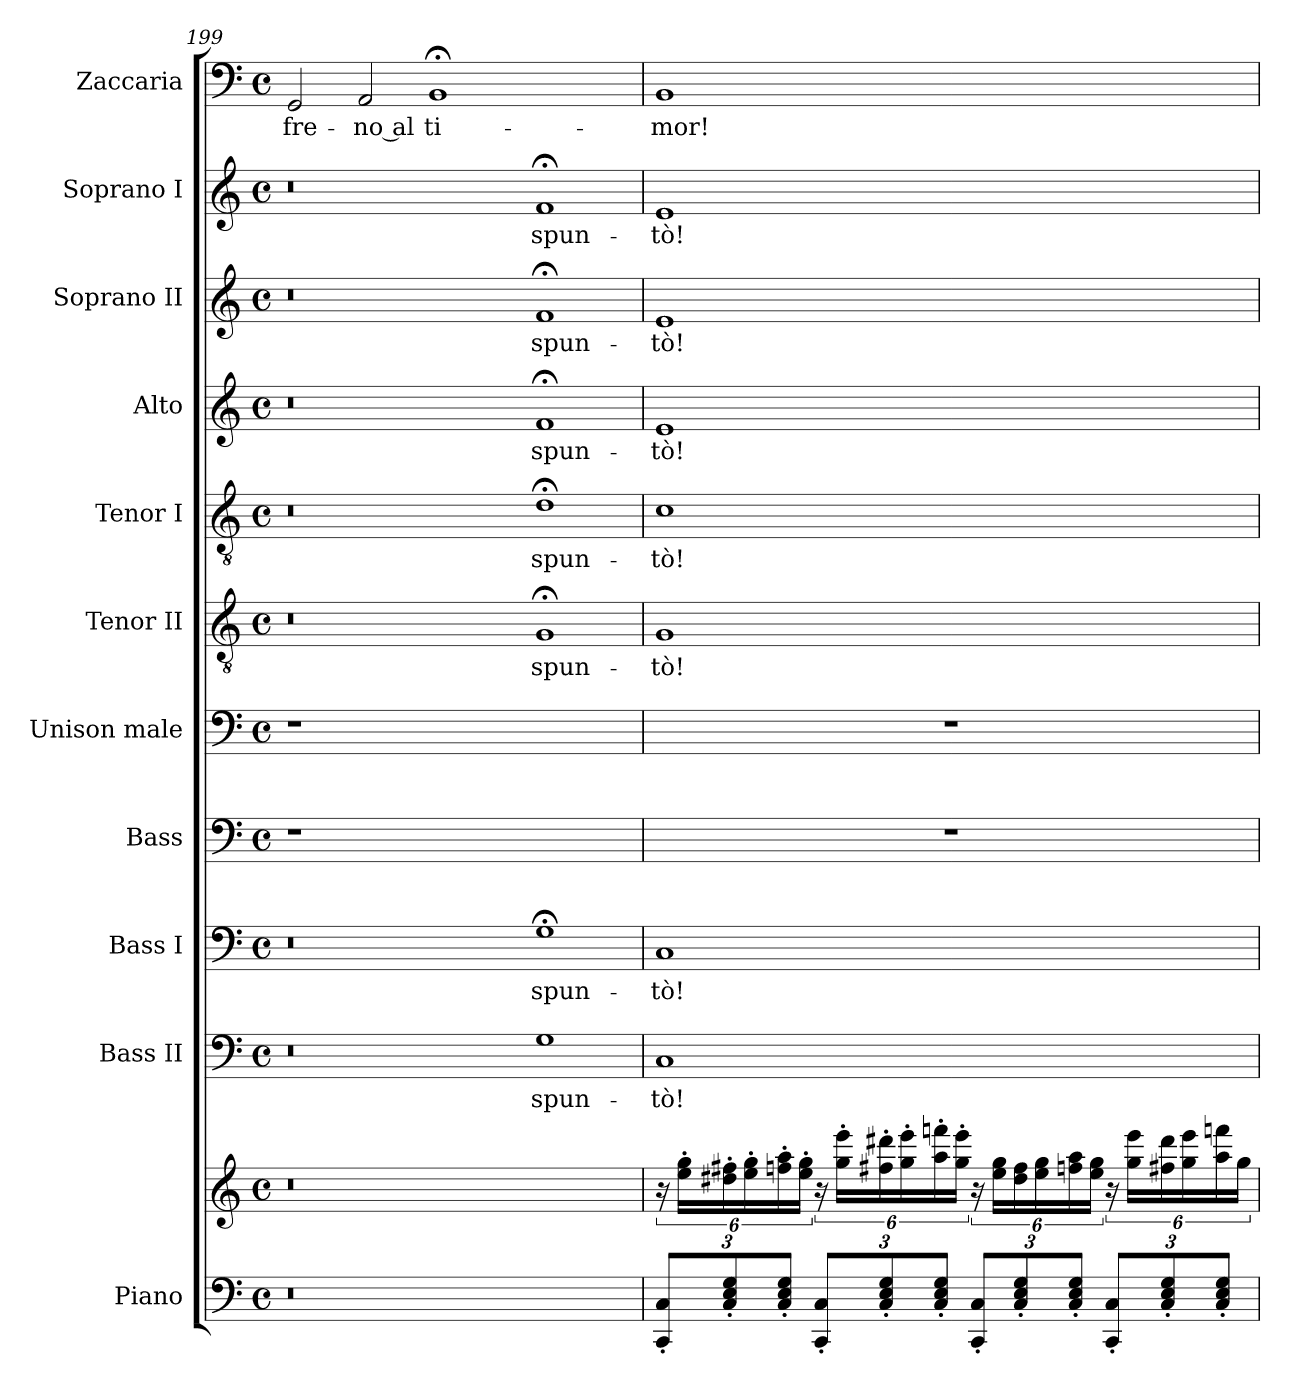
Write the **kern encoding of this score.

**kern	**kern	**kern	**text	**kern	**text	**kern	**kern	**kern	**text	**kern	**text	**kern	**text	**kern	**text	**kern	**text	**kern	**text
*part11	*part11	*part10	*part10	*part9	*part9	*part8	*part7	*part6	*part6	*part5	*part5	*part4	*part4	*part3	*part3	*part2	*part2	*part1	*part1
*staff12	*staff11	*staff10	*staff10	*staff9	*staff9	*staff8	*staff7	*staff6	*staff6	*staff5	*staff5	*staff4	*staff4	*staff3	*staff3	*staff2	*staff2	*staff1	*staff1
*I"Piano	*	*I"Bass II	*	*I"Bass I	*	*I"Bass	*I"Unison male	*I"Tenor II	*	*I"Tenor I	*	*I"Alto	*	*I"Soprano II	*	*I"Soprano I	*	*I"Zaccaria	*
*I'Pno.	*	*I'B.II	*	*I'B.I	*	*I'B.	*I'Uni.m	*I'T.II	*	*I'T.I	*	*I'A.	*	*I'S.II	*	*I'S.I	*	*I'Zac.	*
*clefF4	*clefG2	*clefF4	*	*clefF4	*	*clefF4	*clefF4	*clefGv2	*	*clefGv2	*	*clefG2	*	*clefG2	*	*clefG2	*	*clefF4	*
*k[]	*k[]	*k[]	*	*k[]	*	*k[]	*k[]	*k[]	*	*k[]	*	*k[]	*	*k[]	*	*k[]	*	*k[]	*
*M4/4	*M4/4	*M4/4	*	*M4/4	*	*M4/4	*M4/4	*M4/4	*	*M4/4	*	*M4/4	*	*M4/4	*	*M4/4	*	*M4/4	*
*met(c)	*met(c)	*met(c)	*	*met(c)	*	*met(c)	*met(c)	*met(c)	*	*met(c)	*	*met(c)	*	*met(c)	*	*met(c)	*	*met(c)	*
=199	=199	=199	=199	=199	=199	=199	=199	=199	=199	=199	=199	=199	=199	=199	=199	=199	=199	=199	=199
!	!	!	!	!	!	!	!	!	!	!	!	!	!	!	!	!	!	!	!LO:LY:b
0r	0r	0r	.	0r	.	1r	1r	0r	.	0r	.	0r	.	0r	.	0r	.	2GG/	fre-
!	!	!	!	!	!	!	!	!	!	!	!	!	!	!	!	!	!	!	!LO:LY:b
.	.	.	.	.	.	.	.	.	.	.	.	.	.	.	.	.	.	2AA/	no al
!	!	!	!	!	!	!	!	!	!	!	!	!	!	!	!	!	!	!	!LO:LY:b
.	.	.	.	.	.	0ryy	0ryy	.	.	.	.	.	.	.	.	.	.	1BB;<	ti-
!	!	!	!LO:LY:b	!	!LO:LY:b	!	!	!	!LO:LY:b	!	!LO:LY:b	!	!LO:LY:b	!	!LO:LY:b	!	!LO:LY:b	!	!
1ryy	1ryy	1G	spun-	1G;<	spun-	.	.	1G;<	spun-	1d;<	spun-	1f;<	spun-	1f;<	spun-	1f;<	spun-	1ryy	.
!!LO:PB:g=z
=200	=200	=200	=200	=200	=200	=200	=200	=200	=200	=200	=200	=200	=200	=200	=200	=200	=200	=200	=200
*Xbrackettup	*	*	*	*	*	*	*	*	*	*	*	*	*	*	*	*	*	*	*
!	!	!	!LO:LY:b	!	!LO:LY:b	!	!	!	!LO:LY:b	!	!LO:LY:b	!	!LO:LY:b	!	!LO:LY:b	!	!LO:LY:b	!	!LO:LY:b
12CC/' 12C/'L	24r	1C	-tò!	1C	-tò!	1r	1r	1G	-tò!	1c	-tò!	1e	-tò!	1e	-tò!	1e	-tò!	1BB	-mor!
.	24ee\' 24gg\'LL	.	.	.	.	.	.	.	.	.	.	.	.	.	.	.	.	.	.
12C/' 12E/' 12G/'	24dd#X\' 24ff#X\'	.	.	.	.	.	.	.	.	.	.	.	.	.	.	.	.	.	.
.	24ee\' 24gg\'	.	.	.	.	.	.	.	.	.	.	.	.	.	.	.	.	.	.
12C/' 12E/' 12G/'J	24ffn\' 24aa\'	.	.	.	.	.	.	.	.	.	.	.	.	.	.	.	.	.	.
.	24ee\' 24gg\'JJ	.	.	.	.	.	.	.	.	.	.	.	.	.	.	.	.	.	.
12CC/' 12C/'L	24r	.	.	.	.	.	.	.	.	.	.	.	.	.	.	.	.	.	.
.	24gg\' 24eee\'LL	.	.	.	.	.	.	.	.	.	.	.	.	.	.	.	.	.	.
12C/' 12E/' 12G/'	24ff#X\' 24ddd#X\'	.	.	.	.	.	.	.	.	.	.	.	.	.	.	.	.	.	.
*	*Xbrackettup	*	*	*	*	*	*	*	*	*	*	*	*	*	*	*	*	*	*
.	24gg\' 24eee\'	.	.	.	.	.	.	.	.	.	.	.	.	.	.	.	.	.	.
12C/' 12E/' 12G/'J	24aa\' 24fffn\'	.	.	.	.	.	.	.	.	.	.	.	.	.	.	.	.	.	.
.	24gg\' 24eee\'JJ	.	.	.	.	.	.	.	.	.	.	.	.	.	.	.	.	.	.
*	*brackettup	*	*	*	*	*	*	*	*	*	*	*	*	*	*	*	*	*	*
12CC/' 12C/'L	24r	.	.	.	.	.	.	.	.	.	.	.	.	.	.	.	.	.	.
.	24ee\ 24gg\LL	.	.	.	.	.	.	.	.	.	.	.	.	.	.	.	.	.	.
12C/' 12E/' 12G/'	24dd#\ 24ff#\	.	.	.	.	.	.	.	.	.	.	.	.	.	.	.	.	.	.
*	*Xbrackettup	*	*	*	*	*	*	*	*	*	*	*	*	*	*	*	*	*	*
.	24ee\ 24gg\	.	.	.	.	.	.	.	.	.	.	.	.	.	.	.	.	.	.
12C/' 12E/' 12G/'J	24ffn\ 24aa\	.	.	.	.	.	.	.	.	.	.	.	.	.	.	.	.	.	.
.	24ee\ 24gg\JJ	.	.	.	.	.	.	.	.	.	.	.	.	.	.	.	.	.	.
*	*brackettup	*	*	*	*	*	*	*	*	*	*	*	*	*	*	*	*	*	*
12CC/' 12C/'L	24r	.	.	.	.	.	.	.	.	.	.	.	.	.	.	.	.	.	.
.	24gg\ 24eee\LL	.	.	.	.	.	.	.	.	.	.	.	.	.	.	.	.	.	.
12C/' 12E/' 12G/'	24ff#X\ 24ddd#\	.	.	.	.	.	.	.	.	.	.	.	.	.	.	.	.	.	.
*	*Xbrackettup	*	*	*	*	*	*	*	*	*	*	*	*	*	*	*	*	*	*
.	24gg\ 24eee\	.	.	.	.	.	.	.	.	.	.	.	.	.	.	.	.	.	.
12C/' 12E/' 12G/'J	24aa\ 24fffn\	.	.	.	.	.	.	.	.	.	.	.	.	.	.	.	.	.	.
.	24gg\JJ	.	.	.	.	.	.	.	.	.	.	.	.	.	.	.	.	.	.
=	=	=	=	=	=	=	=	=	=	=	=	=	=	=	=	=	=	=	=
*-	*-	*-	*-	*-	*-	*-	*-	*-	*-	*-	*-	*-	*-	*-	*-	*-	*-	*-	*-
